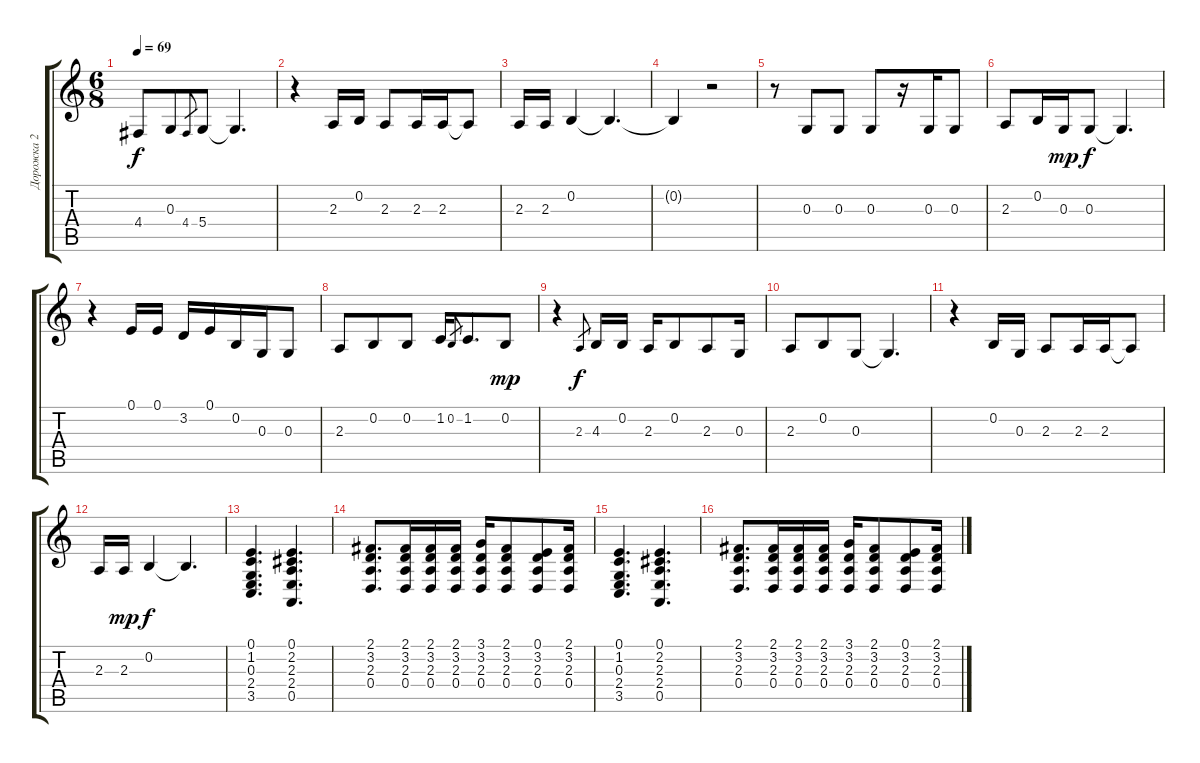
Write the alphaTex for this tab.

\track ("Дорожка 2" "Дорожка 2") {instrument cello}
\staff {score tabs}
\tuning (E4 B3 G3 D3 A2 E2) {hide}
\ts (6 8)
\tempo 69
\clef g2
\ks c
4.4.8{dy f} 0.3.8 4.4.8{gr} 5.4.8 5.4{t}.4{d} |
r.4 2.3.16 0.2.16 2.3.8 2.3.16 2.3.16 2.3{t}.8 |
2.3.16 2.3.16 0.2.4 0.2{t}.4{d} |
0.2{t}.4 r.2 |
r.8 0.3.8 0.3.8 0.3.8 r.16 0.3.16 0.3.8 |
2.3.8 0.2.16 0.3.16{dy mp} 0.3.8{dy f} 0.3{t}.4{d} |
r.4 0.1.16 0.1.16 3.2.16 0.1.16 0.2.16 0.3.16 0.3.8 |
2.3.8 0.2.8 0.2.8 1.2.16 0.2.8{gr} 1.2.8{d} 0.2.8{dy mp} |
r.4 2.3.8{gr dy f} 4.3.16 0.2.16 2.3.16 0.2.8 2.3.8 0.3.16 |
2.3.8 0.2.8 0.3.8 0.3{t}.4{d} |
r.4 0.2.16 0.3.16 2.3.8 2.3.16 2.3.16 2.3{t}.8 |
2.3.16 2.3.16{dy mp} 0.2.4{dy f} 0.2{t}.4{d} |
(0.1 1.2 0.3 2.4 3.5).4{d} (0.1 2.2 2.3 2.4 0.5).4{d} |
(2.1 3.2 2.3 0.4).8{d} (2.1 3.2 2.3 0.4).16 (2.1 3.2 2.3 0.4).16 (2.1 3.2 2.3 0.4).16 (3.1 3.2 2.3 0.4).16 (2.1 3.2 2.3 0.4).8 (0.1 3.2 2.3 0.4).8 (2.1 3.2 2.3 0.4).16 |
(0.1 1.2 0.3 2.4 3.5).4{d} (0.1 2.2 2.3 2.4 0.5).4{d} |
(2.1 3.2 2.3 0.4).8{d} (2.1 3.2 2.3 0.4).16 (2.1 3.2 2.3 0.4).16 (2.1 3.2 2.3 0.4).16 (3.1 3.2 2.3 0.4).16 (2.1 3.2 2.3 0.4).8 (0.1 3.2 2.3 0.4).8 (2.1 3.2 2.3 0.4).16
